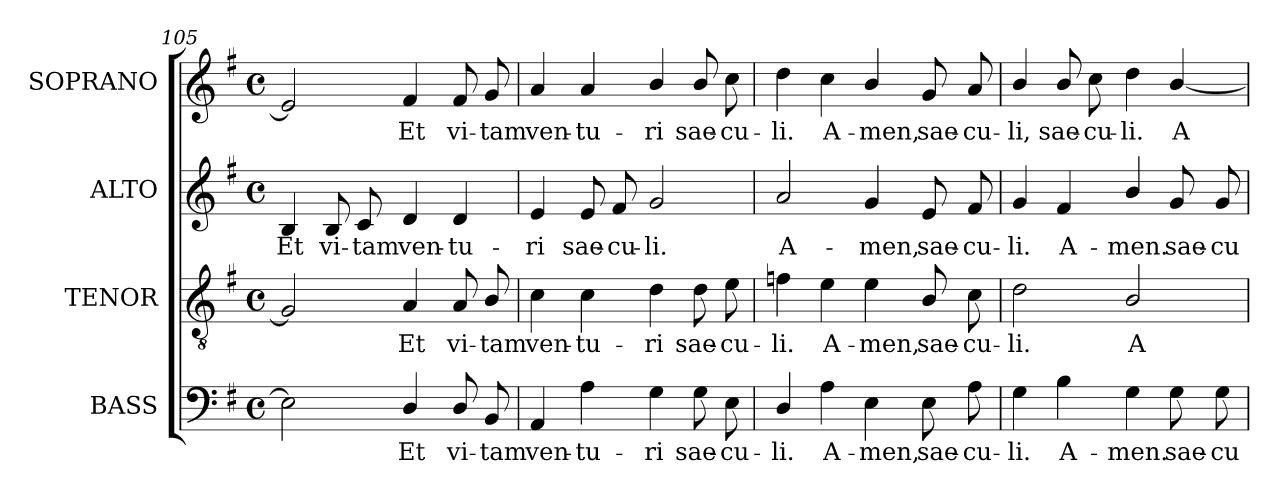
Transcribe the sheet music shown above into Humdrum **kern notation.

**kern	**text	**kern	**text	**kern	**text	**kern	**text
*part4	*part4	*part3	*part3	*part2	*part2	*part1	*part1
*staff4	*staff4	*staff3	*staff3	*staff2	*staff2	*staff1	*staff1
*I"BASS	*	*I"TENOR	*	*I"ALTO	*	*I"SOPRANO	*
*I'B.	*	*I'T.	*	*I'A.	*	*I'S.	*
*clefF4	*	*clefGv2	*	*clefG2	*	*clefG2	*
*	*	*ITrd7c12	*	*	*	*	*
*k[f#]	*	*k[f#]	*	*k[f#]	*	*k[f#]	*
*G:	*	*G:	*	*G:	*	*G:	*
*M4/4	*	*M4/4	*	*M4/4	*	*M4/4	*
*met(c)	*	*met(c)	*	*met(c)	*	*met(c)	*
=105	=105	=105	=105	=105	=105	=105	=105
!	!	!	!	!	!LO:LY:b:color=#000000	!	!
2Ei\]	.	2GG#i/]	.	4Bi/	Et	2ei/]	.
!	!	!	!	!	!LO:LY:b:color=#000000	!	!
.	.	.	.	8Bi/	vi-	.	.
!	!	!	!	!	!LO:LY:b:color=#000000	!	!
.	.	.	.	8ci/	-tam	.	.
!	!LO:LY:b:color=#000000	!	!	!	!	!	!
!	!	!	!LO:LY:b:color=#000000	!	!	!	!
!	!	!	!	!	!LO:LY:b:color=#000000	!	!
!	!	!	!	!	!	!	!LO:LY:b:color=#000000
4Di/	Et	4AAi/	Et	4di/	ven-	4f#i/	Et
!	!LO:LY:b:color=#000000	!	!	!	!	!	!
!	!	!	!LO:LY:b:color=#000000	!	!	!	!
!	!	!	!	!	!LO:LY:b:color=#000000	!	!
!	!	!	!	!	!	!	!LO:LY:b:color=#000000
8Di/	vi-	8AAi/	vi-	4di/	-tu-	8f#i/	vi-
!	!LO:LY:b:color=#000000	!	!	!	!	!	!
!	!	!	!LO:LY:b:color=#000000	!	!	!	!
!	!	!	!	!	!	!	!LO:LY:b:color=#000000
8BBi/	-tam	8BBi/	-tam	.	.	8gi/	-tam
!!LO:LB:g=z
=106	=106	=106	=106	=106	=106	=106	=106
!	!LO:LY:b:color=#000000	!	!	!	!	!	!
!	!	!	!LO:LY:b:color=#000000	!	!	!	!
!	!	!	!	!	!LO:LY:b:color=#000000	!	!
!	!	!	!	!	!	!	!LO:LY:b:color=#000000
4AAi/	ven-	4Ci\	ven-	4ei/	-ri	4ai/	ven-
!	!LO:LY:b:color=#000000	!	!	!	!	!	!
!	!	!	!LO:LY:b:color=#000000	!	!	!	!
!	!	!	!	!	!LO:LY:b:color=#000000	!	!
!	!	!	!	!	!	!	!LO:LY:b:color=#000000
4Ai\	-tu-	4Ci\	-tu-	8ei/	sae-	4ai/	-tu-
!	!	!	!	!	!LO:LY:b:color=#000000	!	!
.	.	.	.	8f#i/	-cu-	.	.
!	!LO:LY:b:color=#000000	!	!	!	!	!	!
!	!	!	!LO:LY:b:color=#000000	!	!	!	!
!	!	!	!	!	!LO:LY:b:color=#000000	!	!
!	!	!	!	!	!	!	!LO:LY:b:color=#000000
4Gi\	-ri	4Di\	-ri	2gi/	-li.	4bi/	-ri
!	!LO:LY:b:color=#000000	!	!	!	!	!	!
!	!	!	!LO:LY:b:color=#000000	!	!	!	!
!	!	!	!	!	!	!	!LO:LY:b:color=#000000
8Gi\	sae-	8Di\	sae-	.	.	8bi/	sae-
!	!LO:LY:b:color=#000000	!	!	!	!	!	!
!	!	!	!LO:LY:b:color=#000000	!	!	!	!
!	!	!	!	!	!	!	!LO:LY:b:color=#000000
8Ei\	-cu-	8Ei\	-cu-	.	.	8cci\	-cu-
=107	=107	=107	=107	=107	=107	=107	=107
!	!LO:LY:b:color=#000000	!	!	!	!	!	!
!	!	!	!LO:LY:b:color=#000000	!	!	!	!
!	!	!	!	!	!LO:LY:b:color=#000000	!	!
!	!	!	!	!	!	!	!LO:LY:b:color=#000000
4Di/	-li.	4Fni\	-li.	2ai/	A-	4ddi\	-li.
!	!LO:LY:b:color=#000000	!	!	!	!	!	!
!	!	!	!LO:LY:b:color=#000000	!	!	!	!
!	!	!	!	!	!	!	!LO:LY:b:color=#000000
4Ai\	A-	4Ei\	A-	.	.	4cci\	A-
!	!LO:LY:b:color=#000000	!	!	!	!	!	!
!	!	!	!LO:LY:b:color=#000000	!	!	!	!
!	!	!	!	!	!LO:LY:b:color=#000000	!	!
!	!	!	!	!	!	!	!LO:LY:b:color=#000000
4Ei\	-men,	4Ei\	-men,	4gi/	-men,	4bi/	-men,
!	!LO:LY:b:color=#000000	!	!	!	!	!	!
!	!	!	!LO:LY:b:color=#000000	!	!	!	!
!	!	!	!	!	!LO:LY:b:color=#000000	!	!
!	!	!	!	!	!	!	!LO:LY:b:color=#000000
8Ei\	sae-	8BBi/	sae-	8ei/	sae-	8gi/	sae-
!	!LO:LY:b:color=#000000	!	!	!	!	!	!
!	!	!	!LO:LY:b:color=#000000	!	!	!	!
!	!	!	!	!	!LO:LY:b:color=#000000	!	!
!	!	!	!	!	!	!	!LO:LY:b:color=#000000
8Ai\	-cu-	8Ci\	-cu-	8f#i/	-cu-	8ai/	-cu-
=108	=108	=108	=108	=108	=108	=108	=108
!	!LO:LY:b:color=#000000	!	!	!	!	!	!
!	!	!	!LO:LY:b:color=#000000	!	!	!	!
!	!	!	!	!	!LO:LY:b:color=#000000	!	!
!	!	!	!	!	!	!	!LO:LY:b:color=#000000
4Gi\	-li.	2Di\	-li.	4gi/	-li.	4bi/	-li,
!	!LO:LY:b:color=#000000	!	!	!	!	!	!
!	!	!	!	!	!LO:LY:b:color=#000000	!	!
!	!	!	!	!	!	!	!LO:LY:b:color=#000000
4Bi\	A-	.	.	4f#i/	A-	8bi/	sae-
!	!	!	!	!	!	!	!LO:LY:b:color=#000000
.	.	.	.	.	.	8cci\	-cu-
!	!LO:LY:b:color=#000000	!	!	!	!	!	!
!	!	!	!LO:LY:b:color=#000000	!	!	!	!
!	!	!	!	!	!LO:LY:b:color=#000000	!	!
!	!	!	!	!	!	!	!LO:LY:b:color=#000000
4Gi\	-men.	2BBi/	A-	4bi/	-men.	4ddi\	-li.
!	!LO:LY:b:color=#000000	!	!	!	!	!	!
!	!	!	!	!	!LO:LY:b:color=#000000	!	!
!	!	!	!	!	!	!	!LO:LY:b:color=#000000
8Gi\	sae-	.	.	8gi/	sae-	[4bi/	A-
!	!LO:LY:b:color=#000000	!	!	!	!	!	!
!	!	!	!	!	!LO:LY:b:color=#000000	!	!
8Gi\	-cu-	.	.	8gi/	-cu-	.	.
=	=	=	=	=	=	=	=
*-	*-	*-	*-	*-	*-	*-	*-
